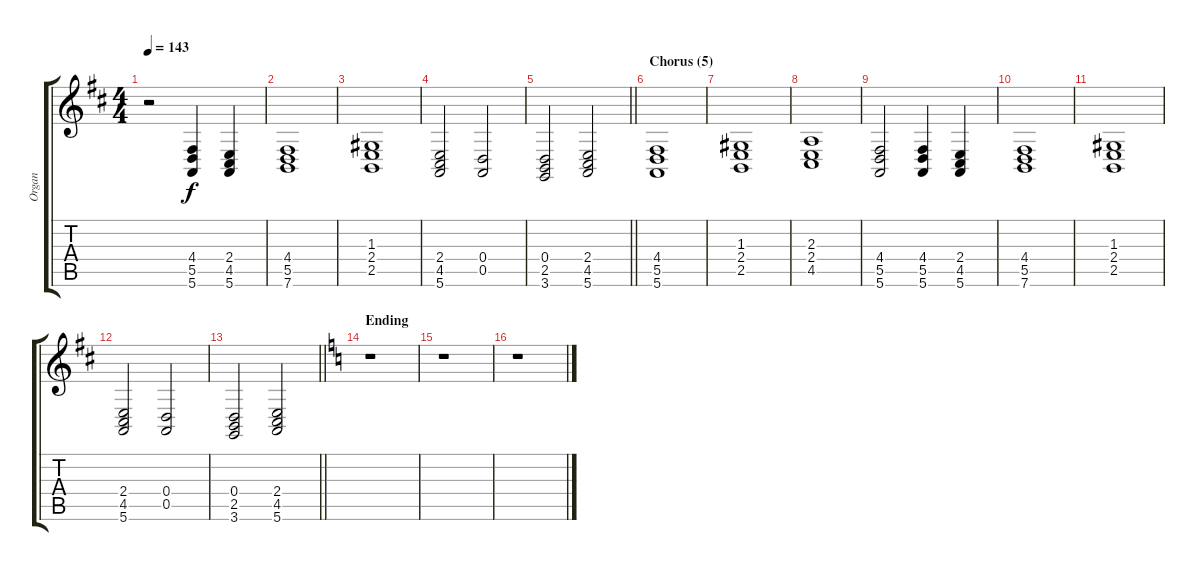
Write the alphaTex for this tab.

\track ("Organ" "Organ") {instrument rockorgan}
\staff {score tabs}
\tuning (E4 B3 G3 D3 A2 E2) {hide}
\ts (4 4)
\tempo 143
\clef g2
\ks d
r.2{dy f} (4.4 5.5 5.6).4 (2.4 4.5 5.6).4 |
(4.4 5.5 7.6).1 |
(1.3 2.4 2.5).1 |
(2.4 4.5 5.6).2 (0.4 0.5).2 |
\barLineRight lightlight
(0.4 2.5 3.6).2 (2.4 4.5 5.6).2 |
\section ("" "Chorus (5)")
(4.4 5.5 5.6).1 |
(1.3 2.4 2.5).1 |
(2.3 2.4 4.5).1 |
(4.4 5.5 5.6).2 (4.4 5.5 5.6).4 (2.4 4.5 5.6).4 |
(4.4 5.5 7.6).1 |
(1.3 2.4 2.5).1 |
(2.4 4.5 5.6).2 (0.4 0.5).2 |
\barLineRight lightlight
(0.4 2.5 3.6).2 (2.4 4.5 5.6).2 |
\section ("" "Ending")
\ks aminor
r.1 |
r.1 |
r.1
